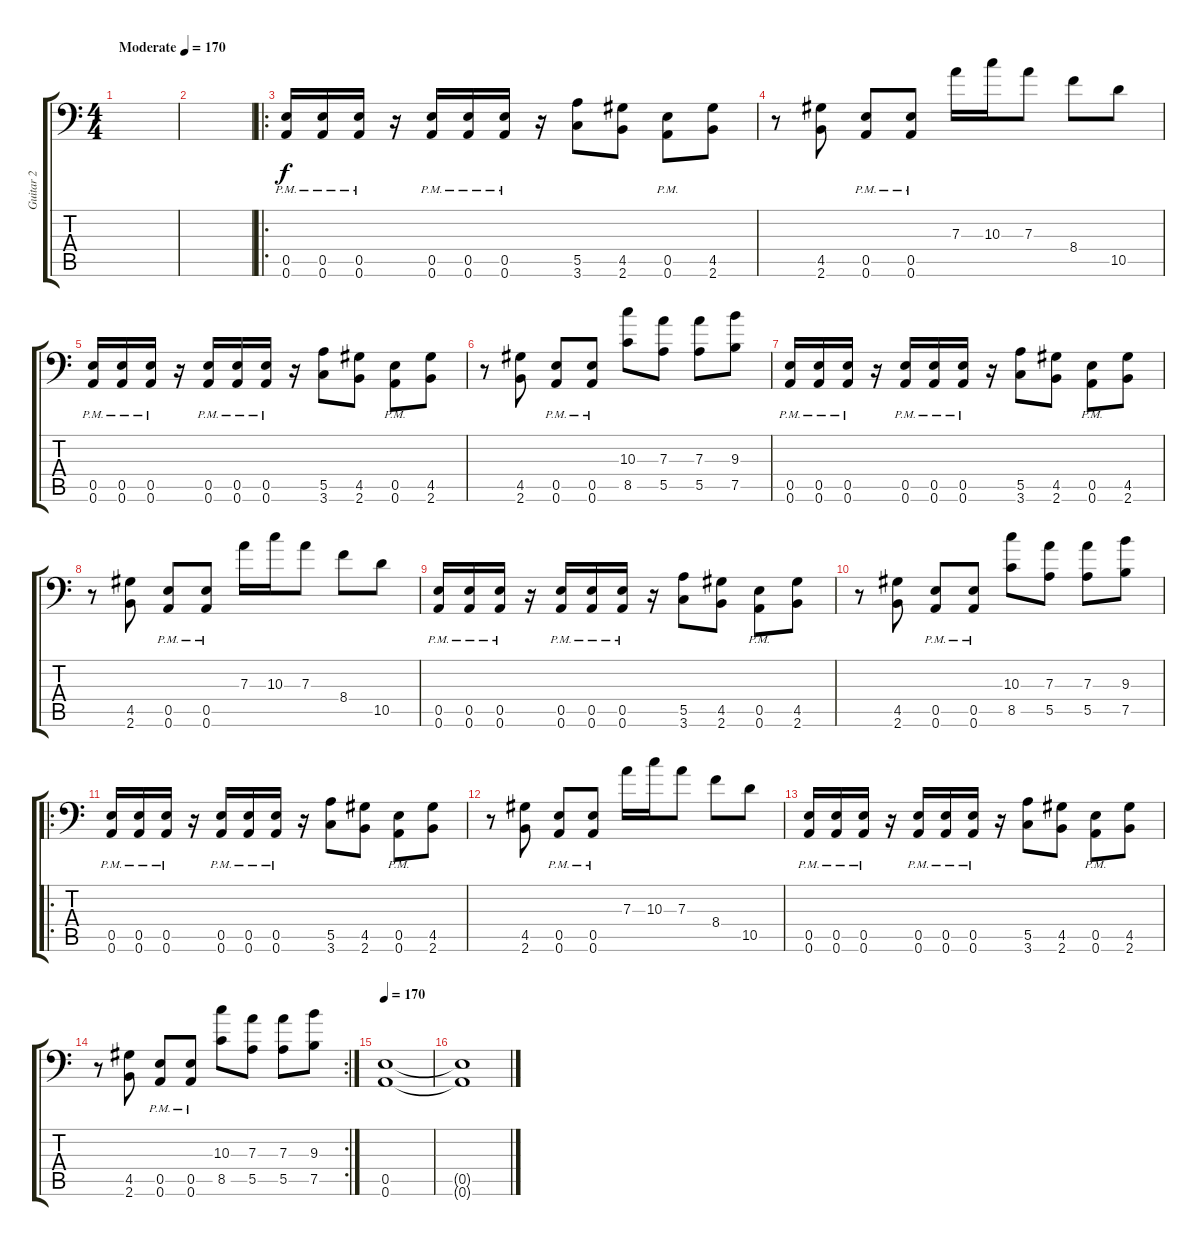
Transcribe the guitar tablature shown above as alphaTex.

\track ("Guitar 2" "Guitar 2") {instrument distortionguitar}
\staff {score tabs}
\tuning (B3 Gb3 D3 A2 E2 A1) {hide}
\ts (4 4)
\tempo (170 "Moderate")
\clef f4
\ks c
|
|
\ro
(0.5{pm} 0.6{pm}).16 (0.5{pm} 0.6{pm}).16 (0.5{pm} 0.6{pm}).16 r.16 (0.5{pm} 0.6{pm}).16 (0.5{pm} 0.6{pm}).16 (0.5{pm} 0.6{pm}).16 r.16 (5.5 3.6).8 (4.5 2.6).8 (0.5{pm} 0.6{pm}).8 (4.5 2.6).8 |
r.8 (4.5 2.6).8 (0.5{pm} 0.6{pm}).8 (0.5{pm} 0.6{pm}).8 7.3.16 10.3.16 7.3.8 8.4.8 10.5.8 |
(0.5{pm} 0.6{pm}).16 (0.5{pm} 0.6{pm}).16 (0.5{pm} 0.6{pm}).16 r.16 (0.5{pm} 0.6{pm}).16 (0.5{pm} 0.6{pm}).16 (0.5{pm} 0.6{pm}).16 r.16 (5.5 3.6).8 (4.5 2.6).8 (0.5{pm} 0.6{pm}).8 (4.5 2.6).8 |
r.8 (4.5 2.6).8 (0.5{pm} 0.6{pm}).8 (0.5{pm} 0.6{pm}).8 (10.3 8.5).8 (7.3 5.5).8 (7.3 5.5).8 (9.3 7.5).8 |
(0.5{pm} 0.6{pm}).16 (0.5{pm} 0.6{pm}).16 (0.5{pm} 0.6{pm}).16 r.16 (0.5{pm} 0.6{pm}).16 (0.5{pm} 0.6{pm}).16 (0.5{pm} 0.6{pm}).16 r.16 (5.5 3.6).8 (4.5 2.6).8 (0.5{pm} 0.6{pm}).8 (4.5 2.6).8 |
r.8 (4.5 2.6).8 (0.5{pm} 0.6{pm}).8 (0.5{pm} 0.6{pm}).8 7.3.16 10.3.16 7.3.8 8.4.8 10.5.8 |
(0.5{pm} 0.6{pm}).16 (0.5{pm} 0.6{pm}).16 (0.5{pm} 0.6{pm}).16 r.16 (0.5{pm} 0.6{pm}).16 (0.5{pm} 0.6{pm}).16 (0.5{pm} 0.6{pm}).16 r.16 (5.5 3.6).8 (4.5 2.6).8 (0.5{pm} 0.6{pm}).8 (4.5 2.6).8 |
r.8 (4.5 2.6).8 (0.5{pm} 0.6{pm}).8 (0.5{pm} 0.6{pm}).8 (10.3 8.5).8 (7.3 5.5).8 (7.3 5.5).8 (9.3 7.5).8 |
\ro
(0.5{pm} 0.6{pm}).16 (0.5{pm} 0.6{pm}).16 (0.5{pm} 0.6{pm}).16 r.16 (0.5{pm} 0.6{pm}).16 (0.5{pm} 0.6{pm}).16 (0.5{pm} 0.6{pm}).16 r.16 (5.5 3.6).8 (4.5 2.6).8 (0.5{pm} 0.6{pm}).8 (4.5 2.6).8 |
r.8 (4.5 2.6).8 (0.5{pm} 0.6{pm}).8 (0.5{pm} 0.6{pm}).8 7.3.16 10.3.16 7.3.8 8.4.8 10.5.8 |
(0.5{pm} 0.6{pm}).16 (0.5{pm} 0.6{pm}).16 (0.5{pm} 0.6{pm}).16 r.16 (0.5{pm} 0.6{pm}).16 (0.5{pm} 0.6{pm}).16 (0.5{pm} 0.6{pm}).16 r.16 (5.5 3.6).8 (4.5 2.6).8 (0.5{pm} 0.6{pm}).8 (4.5 2.6).8 |
\rc 2
r.8 (4.5 2.6).8 (0.5{pm} 0.6{pm}).8 (0.5{pm} 0.6{pm}).8 (10.3 8.5).8 (7.3 5.5).8 (7.3 5.5).8 (9.3 7.5).8 |
\tempo 170
(0.5 0.6).1 |
(0.5{t} 0.6{t}).1
